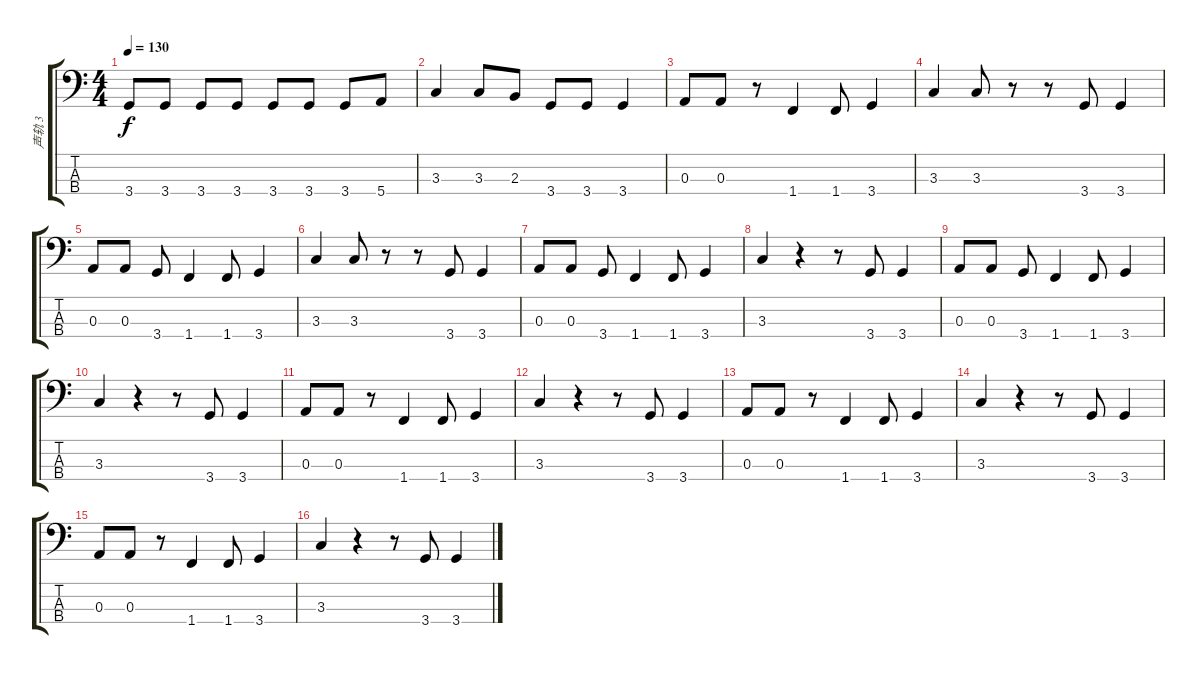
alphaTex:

\track ("声轨 3" "声轨 3") {instrument electricbassfinger}
\staff {score tabs}
\tuning (G2 D2 A1 E1) {hide}
\ts (4 4)
\tempo 130
\clef f4
\ks c
3.4.8{dy f} 3.4.8 3.4.8 3.4.8 3.4.8 3.4.8 3.4.8 5.4.8 |
3.3.4 3.3.8 2.3.8 3.4.8 3.4.8 3.4.4 |
0.3.8 0.3.8 r.8 1.4.4 1.4.8 3.4.4 |
3.3.4 3.3.8 r.8 r.8 3.4.8 3.4.4 |
0.3.8 0.3.8 3.4.8 1.4.4 1.4.8 3.4.4 |
3.3.4 3.3.8 r.8 r.8 3.4.8 3.4.4 |
0.3.8 0.3.8 3.4.8 1.4.4 1.4.8 3.4.4 |
3.3.4 r.4 r.8 3.4.8 3.4.4 |
0.3.8 0.3.8 3.4.8 1.4.4 1.4.8 3.4.4 |
3.3.4 r.4 r.8 3.4.8 3.4.4 |
0.3.8 0.3.8 r.8 1.4.4 1.4.8 3.4.4 |
3.3.4 r.4 r.8 3.4.8 3.4.4 |
0.3.8 0.3.8 r.8 1.4.4 1.4.8 3.4.4 |
3.3.4 r.4 r.8 3.4.8 3.4.4 |
0.3.8 0.3.8 r.8 1.4.4 1.4.8 3.4.4 |
3.3.4 r.4 r.8 3.4.8 3.4.4
